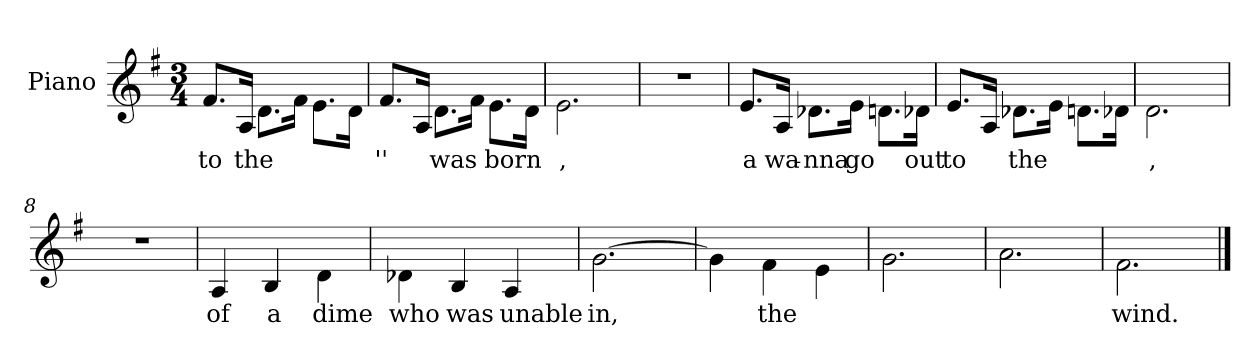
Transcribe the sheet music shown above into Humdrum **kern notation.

**kern	**text
*part1	*part1
*staff1	*staff1
*I"Piano	*
*I'Pno.	*
*clefG2	*
*k[f#]	*
*M3/4	*
*MM100	*
=1	=1
8.f#/L	to
16A/Jk	the
8.d\L	--
16f#\Jk	--
8.e\L	--
16d\Jk	--
=2	=2
8.f#/L	''
16A/Jk	--
8.d\L	was
16f#\Jk	--
8.e\L	born
16d\Jk	--
=3	=3
2.e\	-,
=4	=4
2.r	.
=5	=5
8.e/L	a
16A/Jk	wa-
8.d-X\L	-nna
16e\Jk	go
8.dn\L	--
16d-X\Jk	out
=6	=6
8.e/L	to
16A/Jk	--
8.d-X\L	the
16e\Jk	--
8.dn\L	--
16d-X\Jk	--
=7	=7
2.d\	-,
=8	=8
2.r	.
=9	=9
4A/	of
4B/	a
4d\	dime
=10	=10
4d-X\	who
4B/	was
4A/	unable
=11	=11
[2.g\	in,
=12	=12
4g\]	.
4f#\	the
4e\	--
=13	=13
2.g\	--
=14	=14
2.a\	--
=15	=15
2.f#\	wind.
==	==
*-	*-
